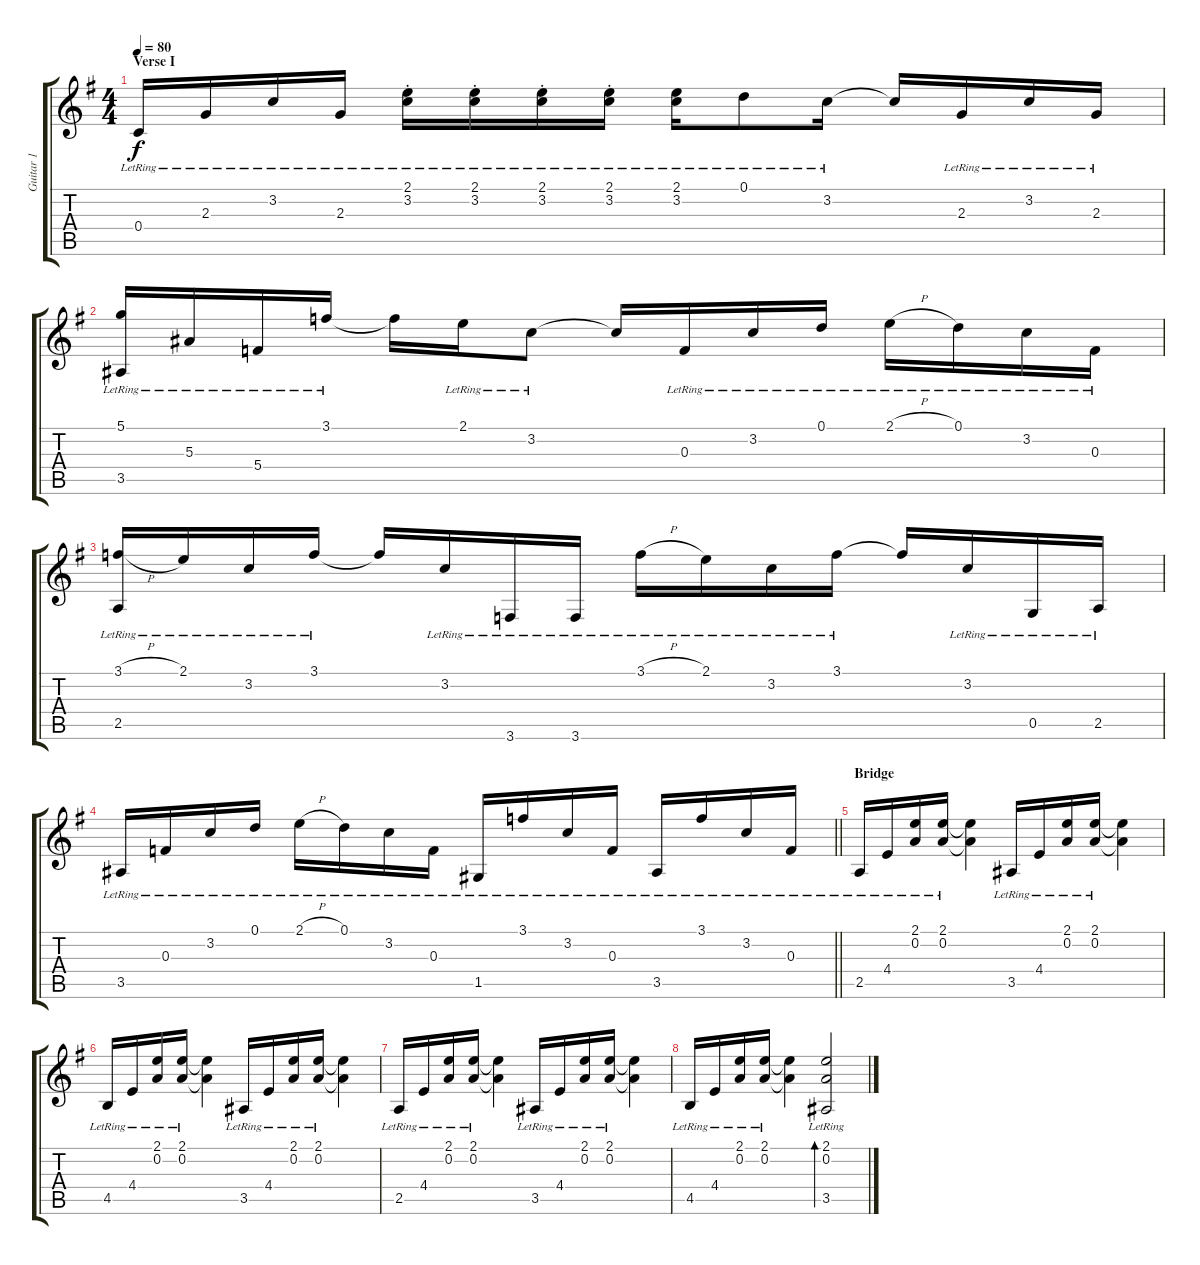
\track ("Guitar 1" "Guitar 1") {instrument acousticguitarsteel}
\staff {score tabs}
\tuning (D4 A3 F3 C3 G2 D2) {hide}
\ts (4 4)
\section ("" "Verse I")
\tempo 80
\clef g2
\ks g
0.4{lr}.16{dy f} 2.3{lr}.16 3.2{lr}.16 2.3{lr}.16 (2.1{st lr} 3.2{st lr}).16 (2.1{st lr} 3.2{st lr}).16 (2.1{st lr} 3.2{st lr}).16 (2.1{st lr} 3.2{st lr}).16 (2.1{lr} 3.2{lr}).16 0.1{lr}.8 3.2{lr}.16 3.2{t}.16 2.3{lr}.16 3.2{lr}.16 2.3{lr}.16 |
(5.1{lr} 3.5{lr}).16 5.3{lr}.16 5.4{lr}.16 3.1{lr}.16 3.1{t}.16 2.1{lr}.16 3.2{lr}.8 3.2{t}.16 0.3{lr}.16 3.2{lr}.16 0.1{lr}.16 2.1{h lr}.16 0.1{lr}.16 3.2{lr}.16 0.3{lr}.16 |
(3.1{h lr} 2.5{lr}).16 2.1{lr}.16 3.2{lr}.16 3.1{lr}.16 3.1{t}.16 3.2{lr}.16 3.6{lr}.16 3.6{lr}.16 3.1{h lr}.16 2.1{lr}.16 3.2{lr}.16 3.1{lr}.16 3.1{t}.16 3.2{lr}.16 0.5{lr}.16 2.5{lr}.16 |
\barLineRight lightlight
3.5{lr}.16 0.3{lr}.16 3.2{lr}.16 0.1{lr}.16 2.1{h lr}.16 0.1{lr}.16 3.2{lr}.16 0.3{lr}.16 1.5{lr}.16 3.1{lr}.16 3.2{lr}.16 0.3{lr}.16 3.5{lr}.16 3.1{lr}.16 3.2{lr}.16 0.3{lr}.16 |
\section ("" "Bridge")
2.5{lr}.16 4.4{lr}.16 (2.1{lr} 0.2{lr}).16 (2.1{lr} 0.2{lr}).16 (2.1{t} 0.2{t}).4 3.5{lr}.16 4.4{lr}.16 (2.1{lr} 0.2{lr}).16 (2.1{lr} 0.2{lr}).16 (2.1{t} 0.2{t}).4 |
4.5{lr}.16 4.4{lr}.16 (2.1{lr} 0.2{lr}).16 (2.1{lr} 0.2{lr}).16 (2.1{t} 0.2{t}).4 3.5{lr}.16 4.4{lr}.16 (2.1{lr} 0.2{lr}).16 (2.1{lr} 0.2{lr}).16 (2.1{t} 0.2{t}).4 |
2.5{lr}.16 4.4{lr}.16 (2.1{lr} 0.2{lr}).16 (2.1{lr} 0.2{lr}).16 (2.1{t} 0.2{t}).4 3.5{lr}.16 4.4{lr}.16 (2.1{lr} 0.2{lr}).16 (2.1{lr} 0.2{lr}).16 (2.1{t} 0.2{t}).4 |
4.5{lr}.16 4.4{lr}.16 (2.1{lr} 0.2{lr}).16 (2.1{lr} 0.2{lr}).16 (2.1{t} 0.2{t}).4 (2.1 0.2 3.5{lr}).2{bd 240}
